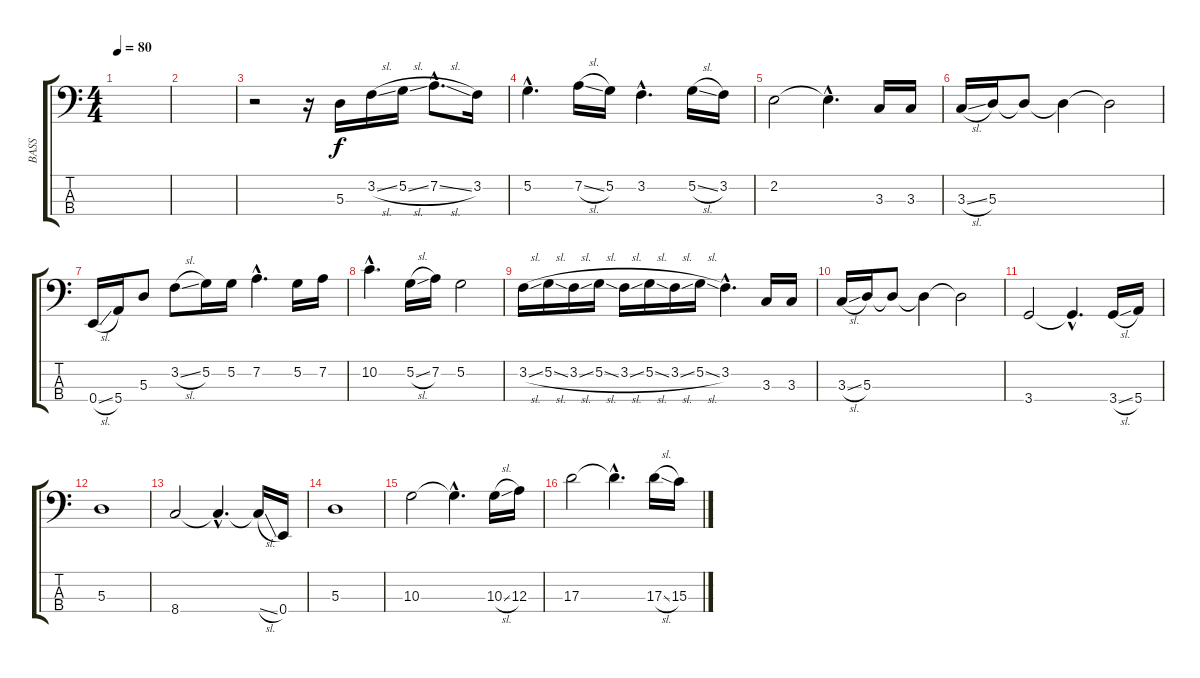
\track ("BASS" "BASS") {instrument electricbassfinger}
\staff {score tabs}
\tuning (G2 D2 A1 E1) {hide}
\ts (4 4)
\tempo 80
\clef f4
\ks c
|
|
r.2 r.16 5.3.16 3.2{sl}.16 5.2{sl}.16 7.2{sl hac}.8{d} 3.2.16 |
5.2{hac}.4{d} 7.2{sl}.16 5.2.16 3.2{hac}.4{d} 5.2{sl}.16 3.2.16 |
2.2.2 2.2{hac t}.4{d} 3.3.16 3.3.16 |
3.3{sl}.16 5.3.16 5.3{t}.8 5.3{t}.4 5.3{t}.2 |
0.4{sl}.16 5.4.16 5.3.8 3.2{sl}.8 5.2.16 5.2.16 7.2{hac}.4{d} 5.2.16 7.2.16 |
10.2{hac}.4{d} 5.2{sl}.16 7.2.16 5.2.2 |
3.2{sl}.16 5.2{sl}.16 3.2{sl}.16 5.2{sl}.16 3.2{sl}.16 5.2{sl}.16 3.2{sl}.16 5.2{sl}.16 3.2{hac}.4{d} 3.3.16 3.3.16 |
3.3{sl}.16 5.3.16 5.3{t}.8 5.3{t}.4 5.3{t}.2 |
3.4.2 3.4{hac t}.4{d} 3.4{sl}.16 5.4.16 |
5.3.1 |
8.4.2 8.4{hac t}.4{d} 8.4{sl t}.16 0.4.16 |
5.3.1 |
10.3.2 10.3{hac t}.4{d} 10.3{sl}.16 12.3.16 |
17.3.2 17.3{hac t}.4{d} 17.3{sl}.16 15.3.16
